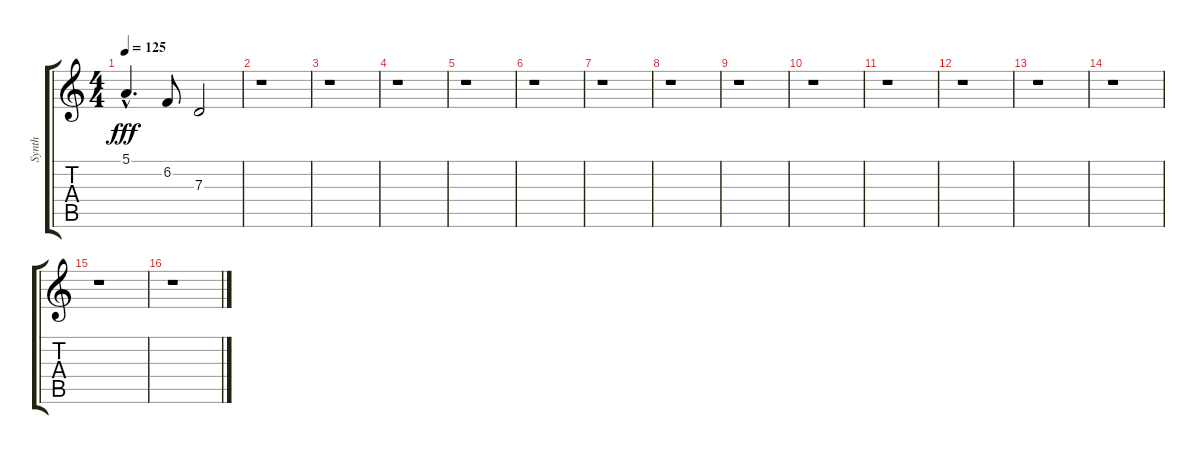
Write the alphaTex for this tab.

\track ("Synth" "Synth") {instrument rockorgan}
\staff {score tabs}
\tuning (E4 B3 G3 D3 A2 E2) {hide}
\ts (4 4)
\tempo 125
\clef g2
\ks c
5.1{hac}.4{d dy fff} 6.2.8 7.3.2 |
r.1 |
r.1 |
r.1 |
r.1 |
r.1 |
r.1 |
r.1 |
r.1 |
r.1 |
r.1 |
r.1 |
r.1 |
r.1 |
r.1 |
r.1
